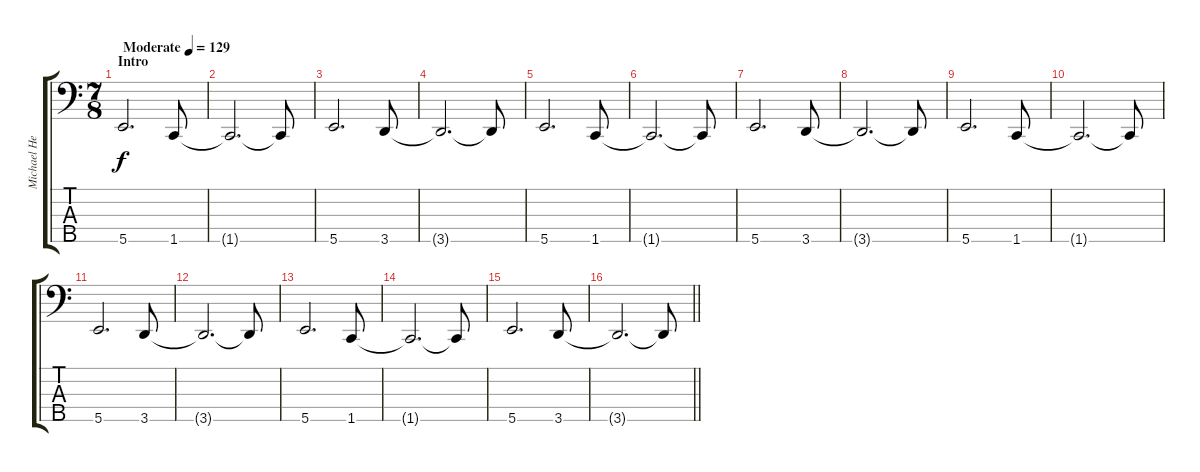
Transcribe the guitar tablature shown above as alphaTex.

\track ("Michael Hedlund" "Michael He") {instrument electricbassfinger}
\staff {score tabs}
\tuning (G2 D2 A1 E1 B0) {hide}
\ts (7 8)
\section ("" "Intro")
\tempo (129 "Moderate")
\clef f4
\ks c
5.5.2{d dy f instrument electricbassfinger} 1.5.8 |
1.5{t}.2{d} 1.5{t}.8 |
5.5.2{d} 3.5.8 |
3.5{t}.2{d} 3.5{t}.8 |
5.5.2{d} 1.5.8 |
1.5{t}.2{d} 1.5{t}.8 |
5.5.2{d} 3.5.8 |
3.5{t}.2{d} 3.5{t}.8 |
5.5.2{d} 1.5.8 |
1.5{t}.2{d} 1.5{t}.8 |
5.5.2{d} 3.5.8 |
3.5{t}.2{d} 3.5{t}.8 |
5.5.2{d} 1.5.8 |
1.5{t}.2{d} 1.5{t}.8 |
5.5.2{d} 3.5.8 |
\barLineRight lightlight
3.5{t}.2{d} 3.5{t}.8
